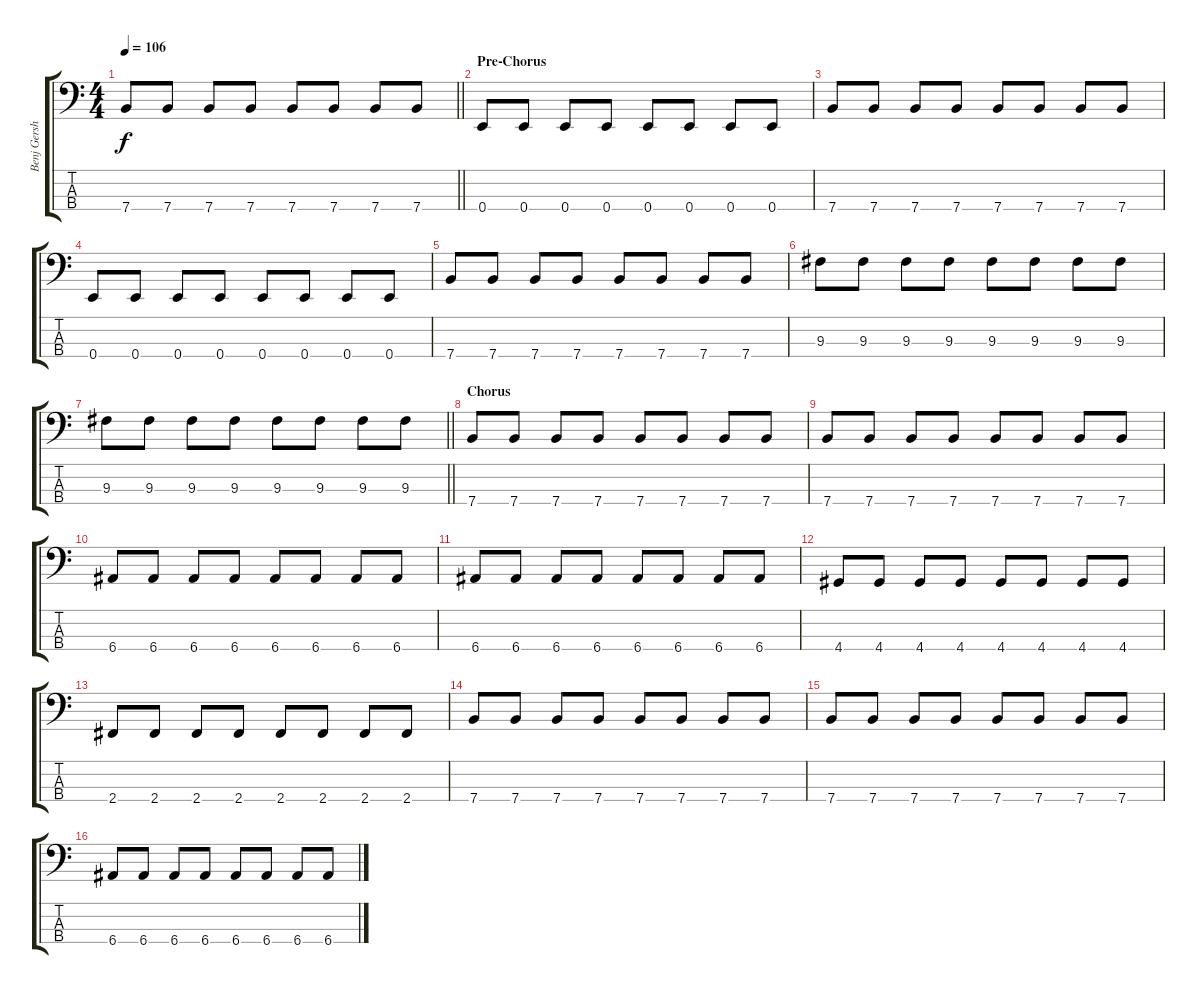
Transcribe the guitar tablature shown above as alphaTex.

\track ("Benj Gershman" "Benj Gersh") {instrument electricbassfinger}
\staff {score tabs}
\tuning (G2 D2 A1 E1) {hide}
\ts (4 4)
\tempo 106
\clef f4
\barLineRight lightlight
\ks c
7.4.8{dy f} 7.4.8 7.4.8 7.4.8 7.4.8 7.4.8 7.4.8 7.4.8 |
\section ("" "Pre-Chorus")
0.4.8 0.4.8 0.4.8 0.4.8 0.4.8 0.4.8 0.4.8 0.4.8 |
7.4.8 7.4.8 7.4.8 7.4.8 7.4.8 7.4.8 7.4.8 7.4.8 |
0.4.8 0.4.8 0.4.8 0.4.8 0.4.8 0.4.8 0.4.8 0.4.8 |
7.4.8 7.4.8 7.4.8 7.4.8 7.4.8 7.4.8 7.4.8 7.4.8 |
9.3.8 9.3.8 9.3.8 9.3.8 9.3.8 9.3.8 9.3.8 9.3.8 |
\barLineRight lightlight
9.3.8 9.3.8 9.3.8 9.3.8 9.3.8 9.3.8 9.3.8 9.3.8 |
\section ("" "Chorus")
7.4.8 7.4.8 7.4.8 7.4.8 7.4.8 7.4.8 7.4.8 7.4.8 |
7.4.8 7.4.8 7.4.8 7.4.8 7.4.8 7.4.8 7.4.8 7.4.8 |
6.4.8 6.4.8 6.4.8 6.4.8 6.4.8 6.4.8 6.4.8 6.4.8 |
6.4.8 6.4.8 6.4.8 6.4.8 6.4.8 6.4.8 6.4.8 6.4.8 |
4.4.8 4.4.8 4.4.8 4.4.8 4.4.8 4.4.8 4.4.8 4.4.8 |
2.4.8 2.4.8 2.4.8 2.4.8 2.4.8 2.4.8 2.4.8 2.4.8 |
7.4.8 7.4.8 7.4.8 7.4.8 7.4.8 7.4.8 7.4.8 7.4.8 |
7.4.8 7.4.8 7.4.8 7.4.8 7.4.8 7.4.8 7.4.8 7.4.8 |
6.4.8 6.4.8 6.4.8 6.4.8 6.4.8 6.4.8 6.4.8 6.4.8
